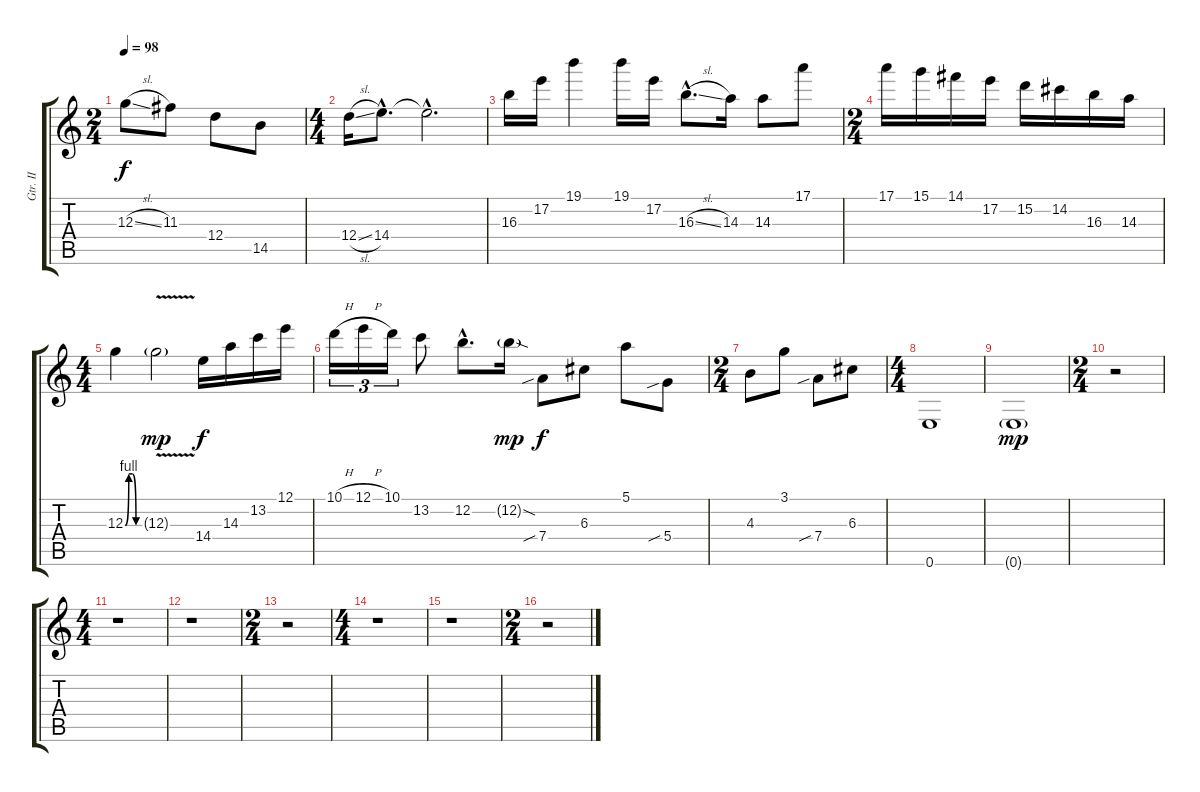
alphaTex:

\track ("Gtr. II" "Gtr. II") {instrument distortionguitar}
\staff {score tabs}
\tuning (E4 B3 G3 D3 A2 E2) {hide}
\ts (2 4)
\tempo 98
\clef g2
\ks c
12.3{sl}.8{dy f} 11.3.8 12.4.8 14.5.8 |
\ts (4 4)
12.4{sl}.16 14.4{hac}.8{d} 14.4{hac t}.2{d} |
16.3.16 17.2.16 19.1.4 19.1.16 17.2.16 16.3{sl hac}.8{d} 14.3.16 14.3.8 17.1.8 |
\ts (2 4)
17.1.16 15.1.16 14.1.16 17.2.16 15.2.16 14.2.16 16.3.16 14.3.16 |
\ts (4 4)
12.3{be (custom 0 0 15 4 30 4 45 0 60 0)}.4 12.3{v g}.2{dy mp} 14.4.16{dy f} 14.3.16 13.2.16 12.1.16 |
10.1{h}.16{tu (3 2)} 12.1{h}.16{tu (3 2)} 10.1.16{tu (3 2)} 13.2.8 12.2{hac}.8{d} 12.2{sod g}.16{dy mp} 7.4{sib}.8{dy f} 6.3.8 5.1.8 5.4{sib}.8 |
\ts (2 4)
4.3.8 3.1.8 7.4{sib}.8 6.3.8 |
\ts (4 4)
0.6.1{instrument electricguitarclean} |
0.6{g}.1{dy mp instrument electricguitarclean} |
\ts (2 4)
r.2{instrument distortionguitar} |
\ts (4 4)
r.1 |
r.1 |
\ts (2 4)
r.2 |
\ts (4 4)
r.1 |
r.1 |
\ts (2 4)
r.2
